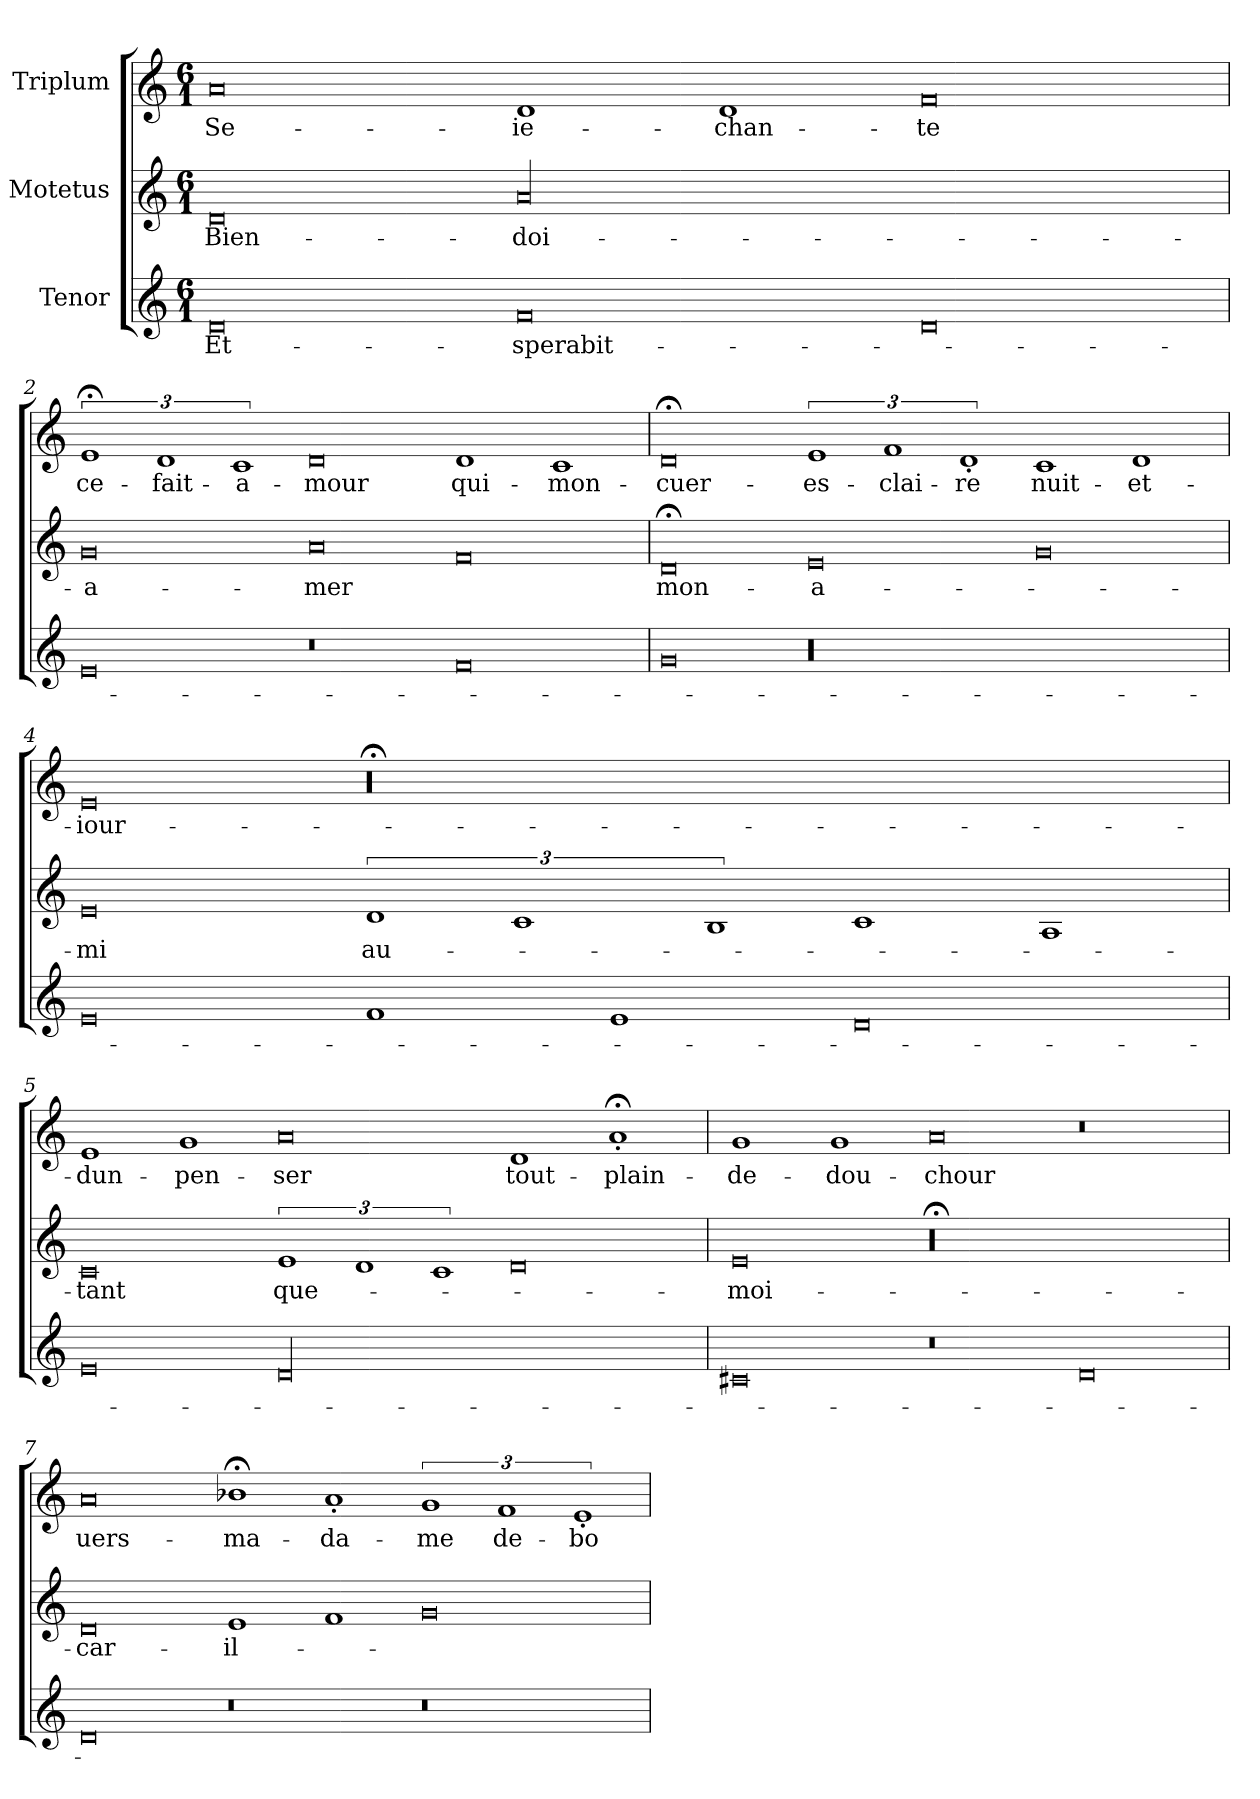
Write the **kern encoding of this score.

**kern	**text	**kern	**text	**kern	**text
*part3	*part3	*part2	*part2	*part1	*part1
*staff3	*staff3	*staff2	*staff2	*staff1	*staff1
*I"Tenor	*	*I"Motetus	*	*I"Triplum	*
*clefG2	*	*clefG2	*	*clefG2	*
*k[]	*	*k[]	*	*k[]	*
*C:	*	*C:	*	*C:	*
*M6/1	*	*M6/1	*	*M6/1	*
=1	=1	=1	=1	=1	=1
0d/	Et-	0d/	Bien-	0a/	Se-
0f/	sperabit-	00a/	doi-	1d/	ie-
.	.	.	.	1d/	chan-
0d/	.	.	.	0f/	-te
=2	=2	=2	=2	=2	=2
0e/	.	0g/	a-	3%2e;</	ce-
.	.	.	.	3%2d/	fait-
.	.	.	.	3%2c/	a-
0r	.	0a/	-mer	0d/	-mour
0f/	.	0f/	.	1d/	qui-
.	.	.	.	1c/	mon-
=3	=3	=3	=3	=3	=3
0g/	.	0d;</	mon-	0d;</	cuer-
00r	.	0e/	a-	3%2e/	es-
.	.	.	.	3%2f/	-clai-
.	.	.	.	3%2d'/	-re
.	.	0g/	.	1c/	nuit-
.	.	.	.	1d/	et-
=4	=4	=4	=4	=4	=4
0e/	.	0e/	-mi	0e/	iour-
1f/	.	3%2d/	au-	00r;<	.
.	.	3%2c/	.	.	.
1e/	.	.	.	.	.
.	.	3%2B/	.	.	.
0d/	.	1c/	.	.	.
.	.	1A/	.	.	.
=5	=5	=5	=5	=5	=5
0e/	.	0c/	-tant	1e/	dun-
.	.	.	.	1g/	pen-
00d/	.	3%2e/	que-	0a/	-ser
.	.	3%2d/	.	.	.
.	.	3%2c/	.	.	.
.	.	0d/	.	1d/	tout-
.	.	.	.	1a;<'/	plain-
=6	=6	=6	=6	=6	=6
0c#X/	.	0e/	moi-	1g/	de-
.	.	.	.	1g/	dou-
0r	.	00r;<	.	0a/	-chour
0d/	.	.	.	0r	.
=7	=7	=7	=7	=7	=7
0d/	.	0d/	car-	0a/	uers-
0r	.	1e/	il-	1b-X;<\	ma-
.	.	1f/	.	1a'/	da-
0r	.	0g/	.	3%2g/	-me
.	.	.	.	3%2f/	de-
.	.	.	.	3%2e'/	-bo-
=	=	=	=	=	=
*-	*-	*-	*-	*-	*-
